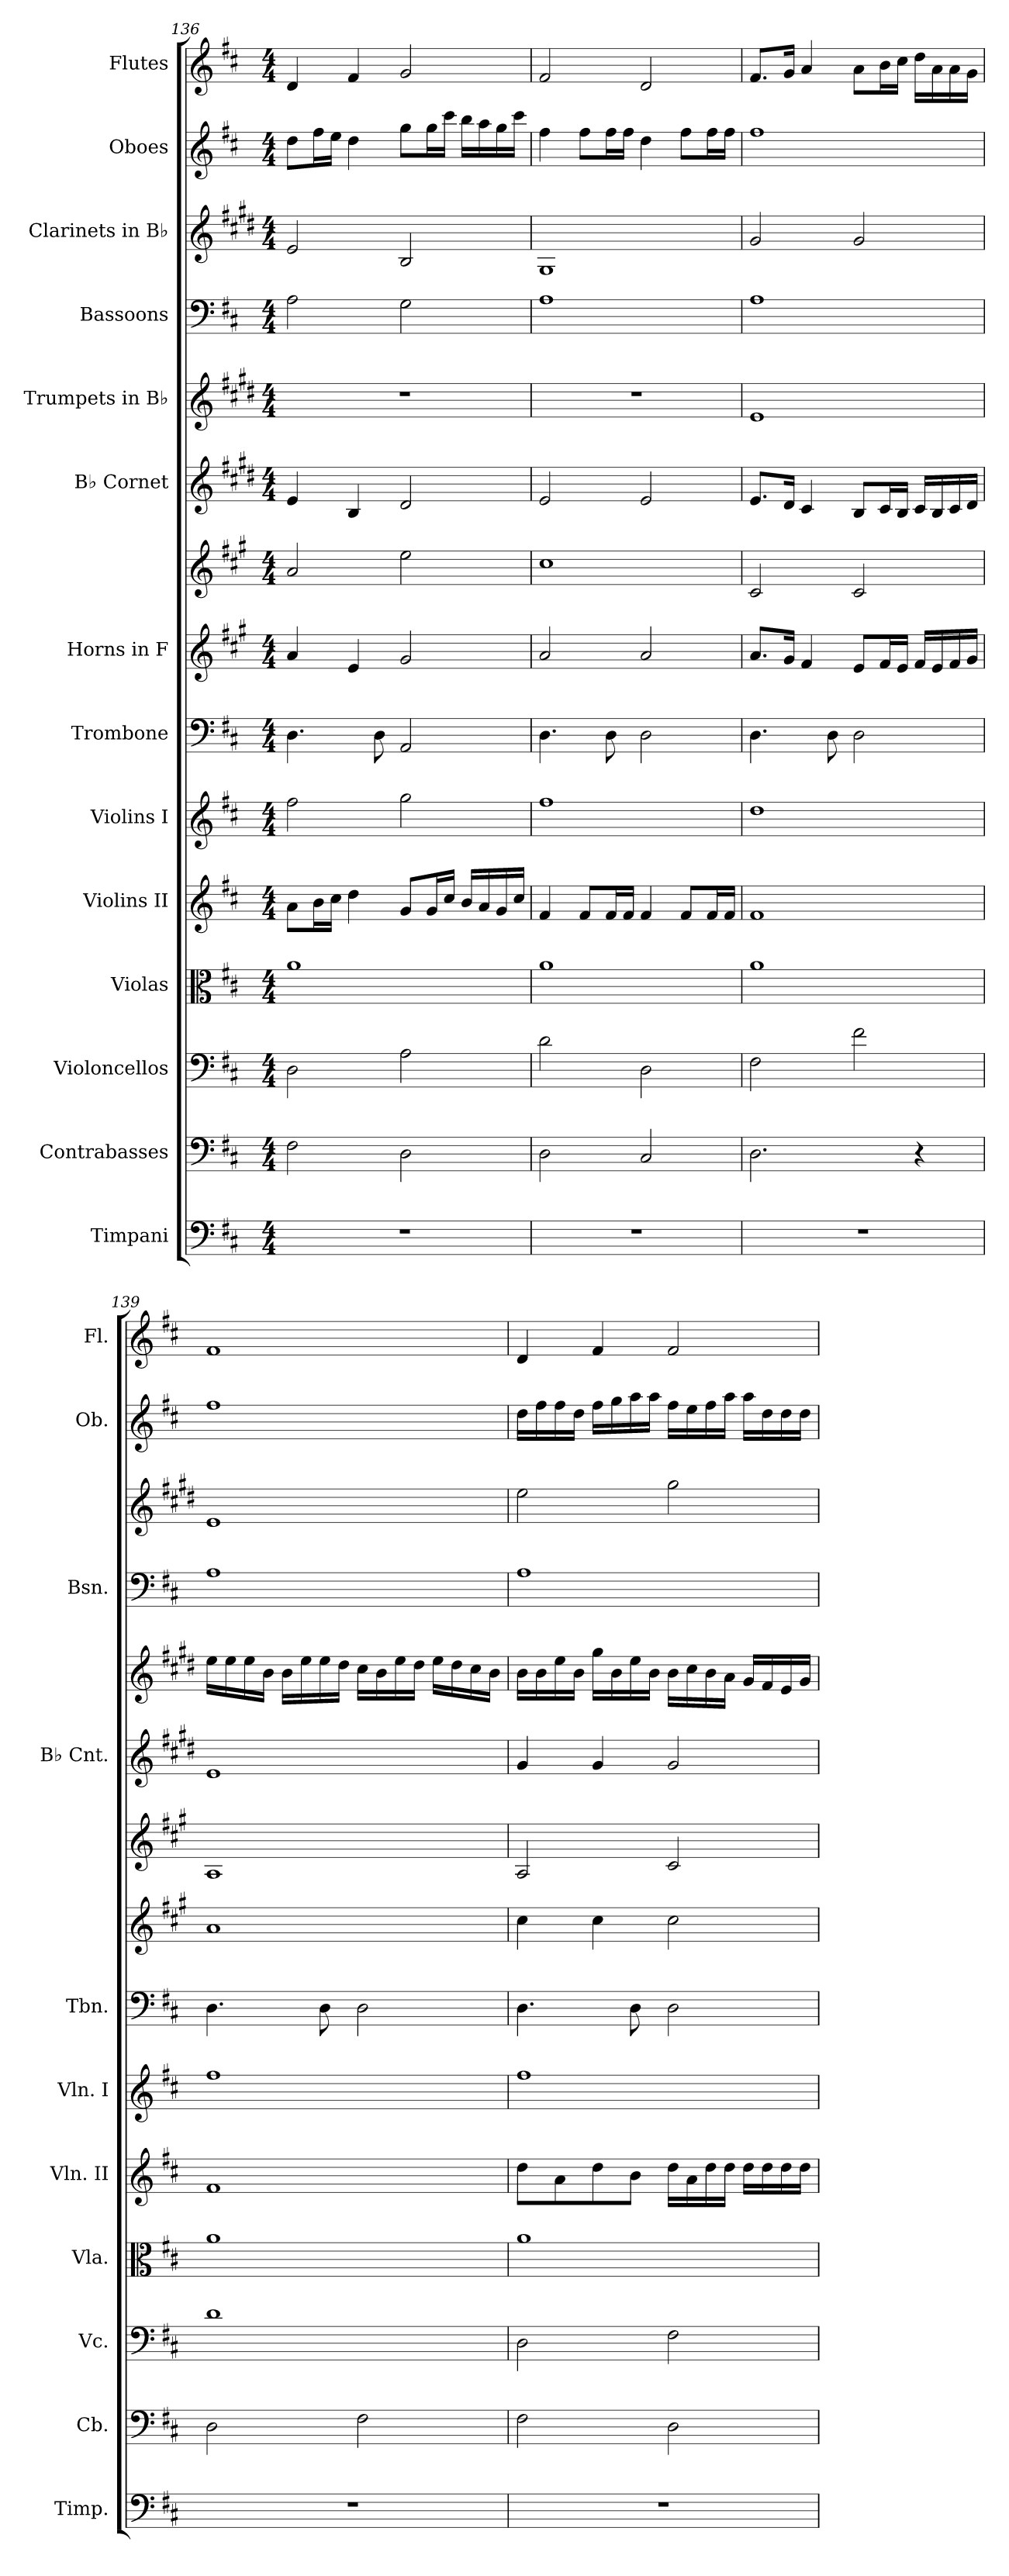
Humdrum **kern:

**kern	**kern	**kern	**kern	**kern	**kern	**kern	**kern	**kern	**kern	**kern	**kern	**kern	**kern	**kern
*part14	*part13	*part12	*part11	*part10	*part9	*part8	*part7	*part7	*part6	*part5	*part4	*part3	*part2	*part1
*staff15	*staff14	*staff13	*staff12	*staff11	*staff10	*staff9	*staff8	*staff7	*staff6	*staff5	*staff4	*staff3	*staff2	*staff1
*I"Timpani	*I"Contrabasses	*I"Violoncellos	*I"Violas	*I"Violins II	*I"Violins I	*I"Trombone	*I"Horns in F	*	*I"B♭ Cornet	*I"Trumpets in B♭	*I"Bassoons	*I"Clarinets in B♭	*I"Oboes	*I"Flutes
*I'Timp.	*I'Cb.	*I'Vc.	*I'Vla.	*I'Vln. II	*I'Vln. I	*I'Tbn.	*	*	*I'B♭ Cnt.	*	*I'Bsn.	*	*I'Ob.	*I'Fl.
!!LO:PB:g=z
*clefF4	*clefF4	*clefF4	*clefC3	*clefG2	*clefG2	*clefF4	*clefG2	*clefG2	*clefG2	*clefG2	*clefF4	*clefG2	*clefG2	*clefG2
*	*ITrd7c12	*	*	*	*	*	*ITrd4c7	*ITrd4c7	*ITrd1c2	*ITrd1c2	*	*ITrd1c2	*	*
*k[f#c#]	*k[f#c#]	*k[f#c#]	*k[f#c#]	*k[f#c#]	*k[f#c#]	*k[f#c#]	*k[f#c#]	*k[f#c#]	*k[f#c#]	*k[f#c#]	*k[f#c#]	*k[f#c#]	*k[f#c#]	*k[f#c#]
*M4/4	*M4/4	*M4/4	*M4/4	*M4/4	*M4/4	*M4/4	*M4/4	*M4/4	*M4/4	*M4/4	*M4/4	*M4/4	*M4/4	*M4/4
=136	=136	=136	=136	=136	=136	=136	=136	=136	=136	=136	=136	=136	=136	=136
1r	2FF#\	2D\	1a	8a\L	2ff#\	4.D\	4d/	2d/	4d/	1r	2A\	2d/	8dd\L	4d/
.	.	.	.	16b\L	.	.	.	.	.	.	.	.	16ff#\L	.
.	.	.	.	16cc#\JJ	.	.	.	.	.	.	.	.	16ee\JJ	.
.	.	.	.	4dd\	.	.	4A/	.	4A/	.	.	.	4dd\	4f#/
.	.	.	.	.	.	8D\	.	.	.	.	.	.	.	.
.	2DD\	2A\	.	8g/L	2gg\	2AA/	2c#/	2a\	2c#/	.	2G\	2A/	8gg\L	2g/
.	.	.	.	16g/L	.	.	.	.	.	.	.	.	16gg\L	.
.	.	.	.	16cc#/JJ	.	.	.	.	.	.	.	.	16ccc#\JJ	.
.	.	.	.	16b/LL	.	.	.	.	.	.	.	.	16bb\LL	.
.	.	.	.	16a/	.	.	.	.	.	.	.	.	16aa\	.
.	.	.	.	16g/	.	.	.	.	.	.	.	.	16gg\	.
.	.	.	.	16cc#/JJ	.	.	.	.	.	.	.	.	16ccc#\JJ	.
=137	=137	=137	=137	=137	=137	=137	=137	=137	=137	=137	=137	=137	=137	=137
1r	2DD\	2d\	1a	4f#/	1ff#	4.D\	2d/	1f#	2d/	1r	1A	1F#	4ff#\	2f#/
.	.	.	.	8f#/L	.	.	.	.	.	.	.	.	8ff#\L	.
.	.	.	.	16f#/L	.	8D\	.	.	.	.	.	.	16ff#\L	.
.	.	.	.	16f#/JJ	.	.	.	.	.	.	.	.	16ff#\JJ	.
.	2CC#/	2D\	.	4f#/	.	2D\	2d/	.	2d/	.	.	.	4dd\	2d/
.	.	.	.	8f#/L	.	.	.	.	.	.	.	.	8ff#\L	.
.	.	.	.	16f#/L	.	.	.	.	.	.	.	.	16ff#\L	.
.	.	.	.	16f#/JJ	.	.	.	.	.	.	.	.	16ff#\JJ	.
=138	=138	=138	=138	=138	=138	=138	=138	=138	=138	=138	=138	=138	=138	=138
1r	2.DD\	2F#\	1a	1f#	1dd	4.D\	8.d/L	2F#/	8.d/L	1d	1A	2f#/	1ff#	8.f#/L
.	.	.	.	.	.	.	16c#/Jk	.	16c#/Jk	.	.	.	.	16g/Jk
.	.	.	.	.	.	.	4B/	.	4B/	.	.	.	.	4a/
.	.	.	.	.	.	8D\	.	.	.	.	.	.	.	.
.	.	2f#\	.	.	.	2D\	8A/L	2F#/	8A/L	.	.	2f#/	.	8a\L
.	.	.	.	.	.	.	16B/L	.	16B/L	.	.	.	.	16b\L
.	.	.	.	.	.	.	16A/JJ	.	16A/JJ	.	.	.	.	16cc#\JJ
.	4r	.	.	.	.	.	16B/LL	.	16B/LL	.	.	.	.	16dd\LL
.	.	.	.	.	.	.	16A/	.	16A/	.	.	.	.	16a\
.	.	.	.	.	.	.	16B/	.	16B/	.	.	.	.	16a\
.	.	.	.	.	.	.	16c#/JJ	.	16c#/JJ	.	.	.	.	16g\JJ
!!LO:PB:g=z
=139	=139	=139	=139	=139	=139	=139	=139	=139	=139	=139	=139	=139	=139	=139
1r	2DD\	1d	1a	1f#	1ff#	4.D\	1d	1D	1d	16dd\LL	1A	1d	1ff#	1f#
.	.	.	.	.	.	.	.	.	.	16dd\	.	.	.	.
.	.	.	.	.	.	.	.	.	.	16dd\	.	.	.	.
.	.	.	.	.	.	.	.	.	.	16a\JJ	.	.	.	.
.	.	.	.	.	.	.	.	.	.	16a\LL	.	.	.	.
.	.	.	.	.	.	.	.	.	.	16dd\	.	.	.	.
.	.	.	.	.	.	8D\	.	.	.	16dd\	.	.	.	.
.	.	.	.	.	.	.	.	.	.	16cc#\JJ	.	.	.	.
.	2FF#\	.	.	.	.	2D\	.	.	.	16b\LL	.	.	.	.
.	.	.	.	.	.	.	.	.	.	16a\	.	.	.	.
.	.	.	.	.	.	.	.	.	.	16dd\	.	.	.	.
.	.	.	.	.	.	.	.	.	.	16cc#\JJ	.	.	.	.
.	.	.	.	.	.	.	.	.	.	16dd\LL	.	.	.	.
.	.	.	.	.	.	.	.	.	.	16cc#\	.	.	.	.
.	.	.	.	.	.	.	.	.	.	16b\	.	.	.	.
.	.	.	.	.	.	.	.	.	.	16a\JJ	.	.	.	.
=140	=140	=140	=140	=140	=140	=140	=140	=140	=140	=140	=140	=140	=140	=140
1r	2FF#\	2D\	1a	8dd\L	1ff#	4.D\	4f#\	2D/	4f#/	16a\LL	1A	2dd\	16dd\LL	4d/
.	.	.	.	.	.	.	.	.	.	16a\	.	.	16ff#\	.
.	.	.	.	8a\	.	.	.	.	.	16dd\	.	.	16ff#\	.
.	.	.	.	.	.	.	.	.	.	16a\JJ	.	.	16dd\JJ	.
.	.	.	.	8dd\	.	.	4f#\	.	4f#/	16ff#\LL	.	.	16ff#\LL	4f#/
.	.	.	.	.	.	.	.	.	.	16a\	.	.	16gg\	.
.	.	.	.	8b\J	.	8D\	.	.	.	16dd\	.	.	16aa\	.
.	.	.	.	.	.	.	.	.	.	16a\JJ	.	.	16aa\JJ	.
.	2DD\	2F#\	.	16dd\LL	.	2D\	2f#\	2F#/	2f#/	16a\LL	.	2ff#\	16ff#\LL	2f#/
.	.	.	.	16a\	.	.	.	.	.	16b\	.	.	16ee\	.
.	.	.	.	16dd\	.	.	.	.	.	16a\	.	.	16ff#\	.
.	.	.	.	16dd\JJ	.	.	.	.	.	16g\JJ	.	.	16aa\JJ	.
.	.	.	.	16dd\LL	.	.	.	.	.	16f#/LL	.	.	16aa\LL	.
.	.	.	.	16dd\	.	.	.	.	.	16e/	.	.	16dd\	.
.	.	.	.	16dd\	.	.	.	.	.	16d/	.	.	16dd\	.
.	.	.	.	16dd\JJ	.	.	.	.	.	16f#/JJ	.	.	16dd\JJ	.
=	=	=	=	=	=	=	=	=	=	=	=	=	=	=
*-	*-	*-	*-	*-	*-	*-	*-	*-	*-	*-	*-	*-	*-	*-
